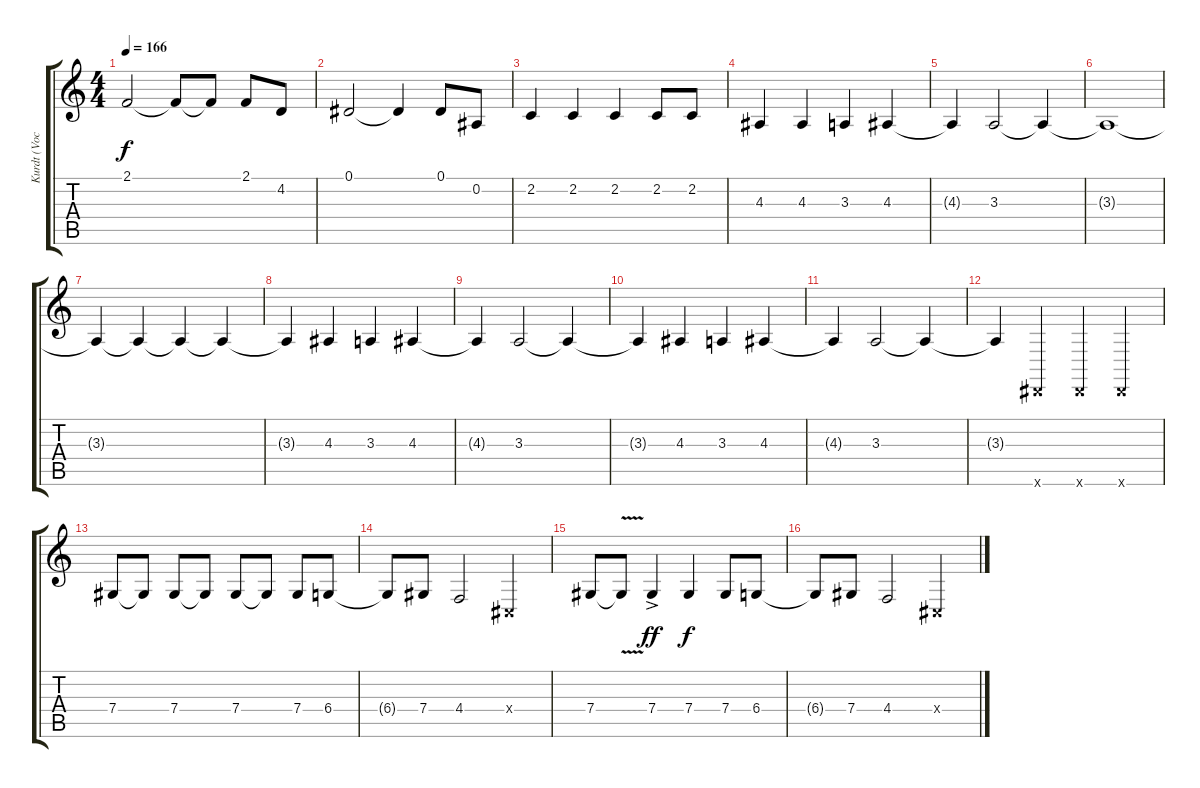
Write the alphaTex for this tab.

\track ("Kurdt (Vocal)" "Kurdt (Voc") {instrument tremolostrings}
\staff {score tabs}
\tuning (Eb4 Bb3 Gb3 Db3 Ab2 Eb2) {hide}
\ts (4 4)
\tempo 166
\clef g2
\ks c
2.1.2{dy f} 2.1{t}.8 2.1{t}.8 2.1.8 4.2.8 |
0.1.2 0.1{t}.4 0.1.8 0.2.8 |
2.2.4 2.2.4 2.2.4 2.2.8 2.2.8 |
4.3.4 4.3.4 3.3.4 4.3.4 |
4.3{t}.4 3.3.2 3.3{t}.4 |
3.3{t}.1 |
3.3{t}.4 3.3{t}.4 3.3{t}.4 3.3{t}.4 |
3.3{t}.4 4.3.4 3.3.4 4.3.4 |
4.3{t}.4 3.3.2 3.3{t}.4 |
3.3{t}.4 4.3.4 3.3.4 4.3.4 |
4.3{t}.4 3.3.2 3.3{t}.4 |
3.3{t}.4 0.6{x}.4 0.6{x}.4 0.6{x}.4 |
7.4.8 7.4{t}.8 7.4.8 7.4{t}.8 7.4.8 7.4{t}.8 7.4.8 6.4.8 |
6.4{t}.8 7.4.8 4.4.2 0.4{x}.4 |
7.4.8 7.4{v t}.8 7.4{ac}.4{dy ff} 7.4.4{dy f} 7.4.8 6.4.8 |
6.4{t}.8 7.4.8 4.4.2 0.4{x}.4
